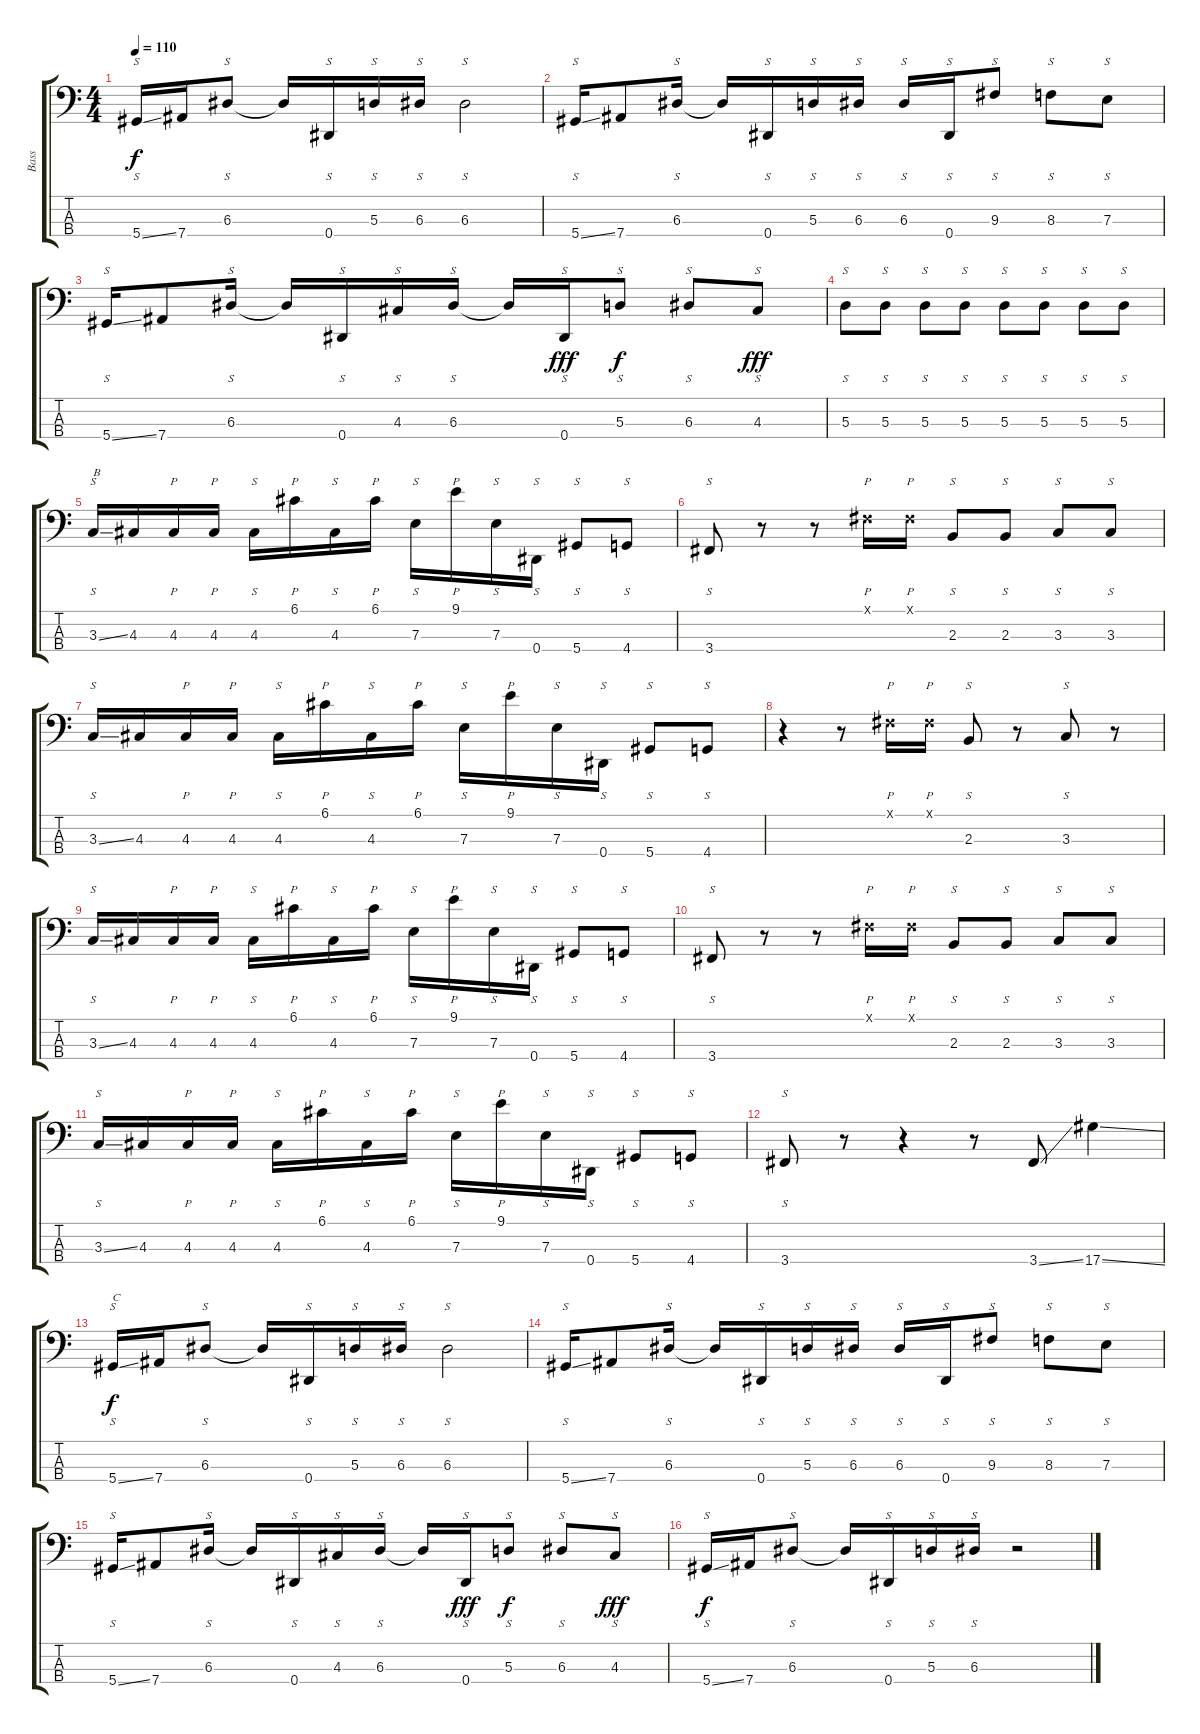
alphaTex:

\track ("Bass" "Bass") {instrument slapbass1}
\staff {score tabs}
\tuning (G2 D2 A1 Eb1) {hide}
\ts (4 4)
\tempo 110
\clef f4
\ks c
5.4{ss}.16{s dy f} 7.4.16 6.3.8{s} 6.3{t}.16 0.4.16{s} 5.3.16{s} 6.3.16{s} 6.3.2{s} |
5.4{ss}.16{s} 7.4.8 6.3.16{s} 6.3{t}.16 0.4.16{s} 5.3.16{s} 6.3.16{s} 6.3.16{s} 0.4.16{s} 9.3.8{s} 8.3.8{s} 7.3.8{s} |
5.4{ss}.16{s} 7.4.8 6.3.16{s} 6.3{t}.16 0.4.16{s} 4.3.16{s} 6.3.16{s} 6.3{t}.16 0.4.16{s dy fff} 5.3.8{s dy f} 6.3.8{s} 4.3.8{s dy fff} |
5.3.8{s} 5.3.8{s} 5.3.8{s} 5.3.8{s} 5.3.8{s} 5.3.8{s} 5.3.8{s} 5.3.8{s} |
3.3{ss}.16{s txt "B"} 4.3.16 4.3.16{p} 4.3.16{p} 4.3.16{s} 6.1.16{p} 4.3.16{s} 6.1.16{p} 7.3.16{s} 9.1.16{p} 7.3.16{s} 0.4.16{s} 5.4.8{s} 4.4.8{s} |
3.4.8{s} r.8 r.8 -1.1{x}.16{p} -1.1{x}.16{p} 2.3.8{s} 2.3.8{s} 3.3.8{s} 3.3.8{s} |
3.3{ss}.16{s} 4.3.16 4.3.16{p} 4.3.16{p} 4.3.16{s} 6.1.16{p} 4.3.16{s} 6.1.16{p} 7.3.16{s} 9.1.16{p} 7.3.16{s} 0.4.16{s} 5.4.8{s} 4.4.8{s} |
r.4 r.8 -1.1{x}.16{p} -1.1{x}.16{p} 2.3.8{s} r.8 3.3.8{s} r.8 |
3.3{ss}.16{s} 4.3.16 4.3.16{p} 4.3.16{p} 4.3.16{s} 6.1.16{p} 4.3.16{s} 6.1.16{p} 7.3.16{s} 9.1.16{p} 7.3.16{s} 0.4.16{s} 5.4.8{s} 4.4.8{s} |
3.4.8{s} r.8 r.8 -1.1{x}.16{p} -1.1{x}.16{p} 2.3.8{s} 2.3.8{s} 3.3.8{s} 3.3.8{s} |
3.3{ss}.16{s} 4.3.16 4.3.16{p} 4.3.16{p} 4.3.16{s} 6.1.16{p} 4.3.16{s} 6.1.16{p} 7.3.16{s} 9.1.16{p} 7.3.16{s} 0.4.16{s} 5.4.8{s} 4.4.8{s} |
3.4.8{s} r.8 r.4 r.8 3.4{ss}.8 17.4{ss}.4 |
5.4{ss}.16{s txt "C" dy f} 7.4.16 6.3.8{s} 6.3{t}.16 0.4.16{s} 5.3.16{s} 6.3.16{s} 6.3.2{s} |
5.4{ss}.16{s} 7.4.8 6.3.16{s} 6.3{t}.16 0.4.16{s} 5.3.16{s} 6.3.16{s} 6.3.16{s} 0.4.16{s} 9.3.8{s} 8.3.8{s} 7.3.8{s} |
5.4{ss}.16{s} 7.4.8 6.3.16{s} 6.3{t}.16 0.4.16{s} 4.3.16{s} 6.3.16{s} 6.3{t}.16 0.4.16{s dy fff} 5.3.8{s dy f} 6.3.8{s} 4.3.8{s dy fff} |
5.4{ss}.16{s dy f} 7.4.16 6.3.8{s} 6.3{t}.16 0.4.16{s} 5.3.16{s} 6.3.16{s} r.2
